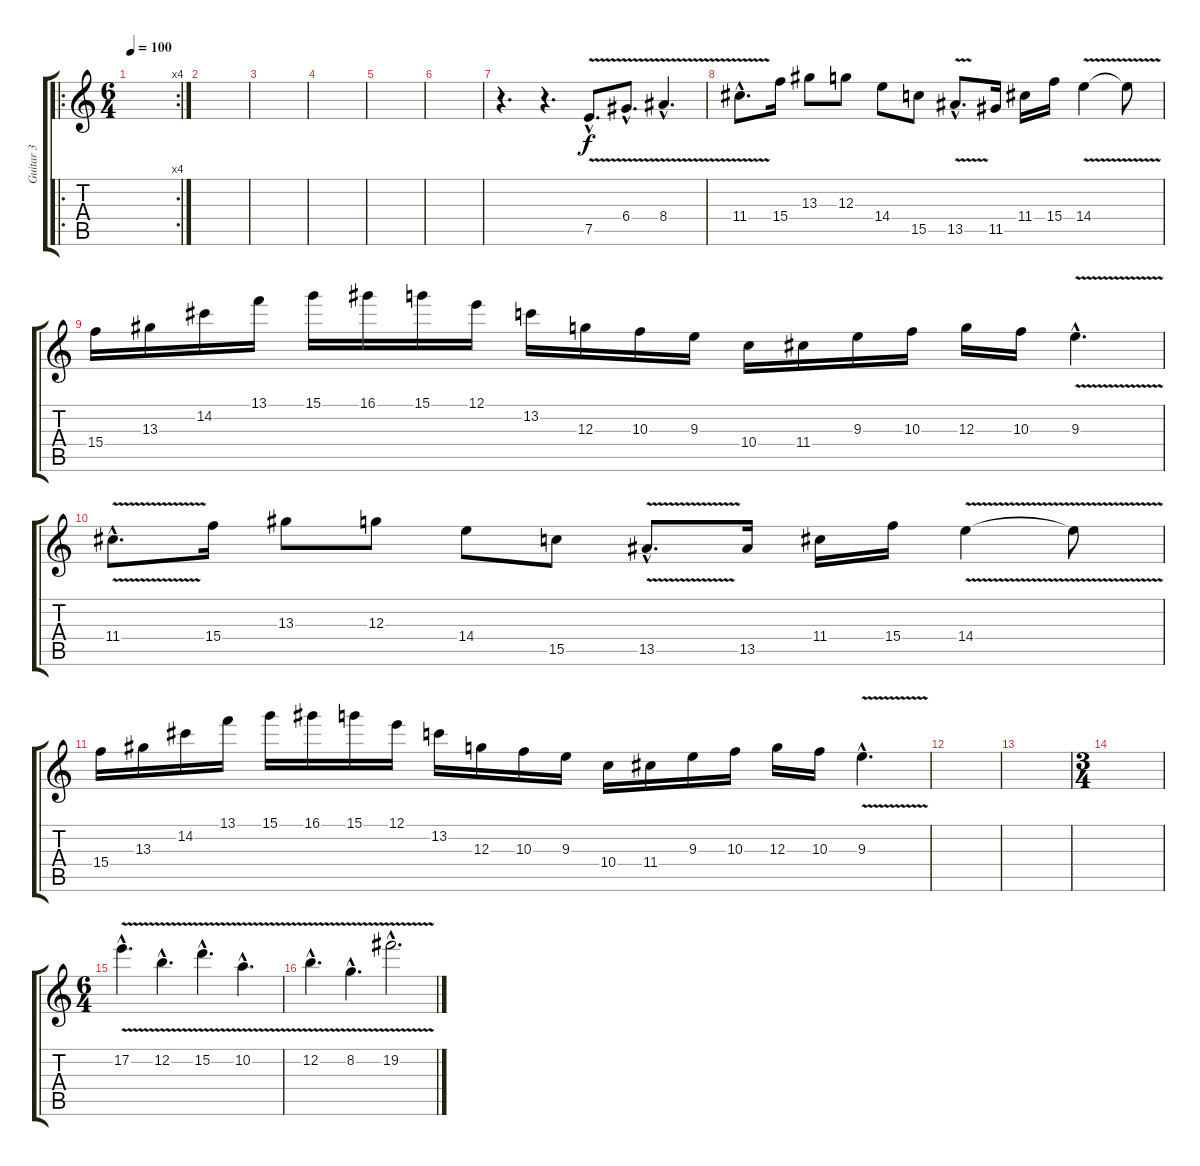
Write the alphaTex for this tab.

\track ("Guitar 3" "Guitar 3") {instrument overdrivenguitar}
\staff {score tabs}
\tuning (E4 B3 G3 D3 A2 E2) {hide}
\ro
\rc 4
\ts (6 4)
\tempo 100
\clef g2
\ks c
|
|
|
|
|
|
r.4{d} r.4{d} 7.5{v hac}.8{d volume 16} 6.4{v hac}.8{d} 8.4{v hac}.4{d} |
11.4{v hac}.8{d} 15.4.16 13.3.8 12.3.8 14.4.8 15.5.8 13.5{v hac}.8{d} 11.5.16 11.4.16 15.4.16 14.4{v}.4 14.4{t}.8 |
15.4.16 13.3.16 14.2.16 13.1.16 15.1.16 16.1.16 15.1.16 12.1.16 13.2.16 12.3.16 10.3.16 9.3.16 10.4.16 11.4.16 9.3.16 10.3.16 12.3.16 10.3.16 9.3{v hac}.4{d} |
11.4{v hac}.8{d} 15.4.16 13.3.8 12.3.8 14.4.8 15.5.8 13.5{v hac}.8{d} 13.5.16 11.4.16 15.4.16 14.4{v}.4 14.4{t}.8 |
15.4.16 13.3.16 14.2.16 13.1.16 15.1.16 16.1.16 15.1.16 12.1.16 13.2.16 12.3.16 10.3.16 9.3.16 10.4.16 11.4.16 9.3.16 10.3.16 12.3.16 10.3.16 9.3{v hac}.4{d} |
|
|
\ts (3 4)
|
\ts (6 4)
17.2{v hac}.4{d volume 12} 12.2{v hac}.4{d} 15.2{v hac}.4{d} 10.2{v hac}.4{d} |
12.2{v hac}.4{d} 8.2{v hac}.4{d} 19.2{v hac}.2{d}
